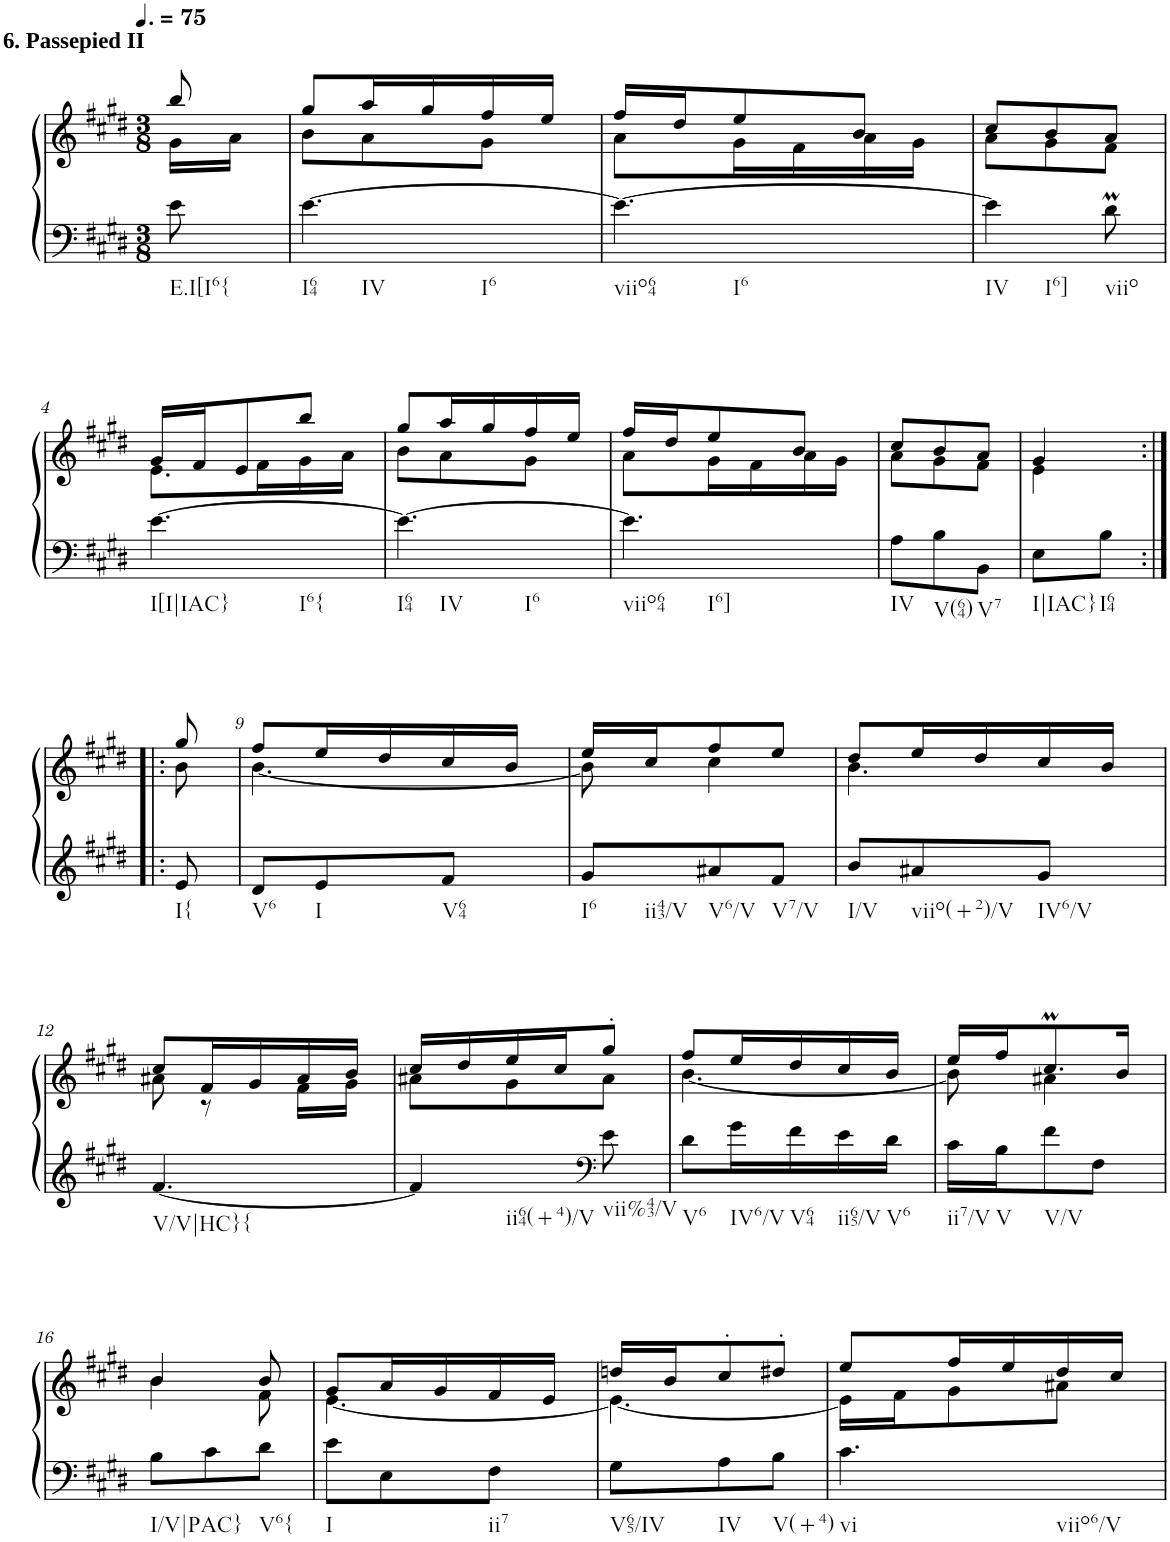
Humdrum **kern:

**kern	**kern
*part1	*part1
*staff2	*staff1
*I"unbenannt9	*
*clefF4	*clefG2
*k[f#c#g#d#]	*k[f#c#g#d#]
*M3/8	*M3/8
*MM113	*MM113
=	=
*	*^
!	!LO:TX:a:B:t=6. Passepied II	!
!LO:TX:b:t=E.I[I6{	!	!
8e\	8bb/	16g#\LL
.	.	16a\JJ
=1	=1	=1
!LO:TX:b:t=I64	!	!
!LO:TX:b:t=IV	!	!
!LO:TX:b:t=I6	!	!
[4.e\	8gg#/L	8b\L
.	16aa/L	8a\
.	16gg#/	.
.	16ff#/	8g#\J
.	16ee/JJ	.
=2	=2	=2
!LO:TX:b:t=viio64	!	!
!LO:TX:b:t=I6	!	!
4.e\_	16ff#/LL	8a\L
.	16dd#/J	.
.	8ee/	16g#\L
.	.	16f#\
.	8b/J	16a\
.	.	16g#\JJ
=3	=3	=3
!LO:TX:b:t=IV	!	!
!LO:TX:b:t=I6]	!	!
4e\]	8cc#/L	8a\L
.	8b/	8g#\
!LO:TX:b:t=viio	!	!
8d#m\	8a/J	8f#\J
!!LO:LB:g=z	!!
=4	=4	=4
!LO:TX:b:t=I[I|IAC}	!	!
!LO:TX:b:t=I6{	!	!
[4.e\	16g#/LL	8.e\L
.	16f#/J	.
.	8e/	.
.	.	16f#\L
.	8bb/J	16g#\
.	.	16a\JJ
=5	=5	=5
!LO:TX:b:t=I64	!	!
!LO:TX:b:t=IV	!	!
!LO:TX:b:t=I6	!	!
4.e\_	8gg#/L	8b\L
.	16aa/L	8a\
.	16gg#/	.
.	16ff#/	8g#\J
.	16ee/JJ	.
=6	=6	=6
!LO:TX:b:t=viio64	!	!
!LO:TX:b:t=I6]	!	!
4.e\]	16ff#/LL	8a\L
.	16dd#/J	.
.	8ee/	16g#\L
.	.	16f#\
.	8b/J	16a\
.	.	16g#\JJ
=7	=7	=7
!LO:TX:b:t=IV	!	!
8A\L	8cc#/L	8a\L
!LO:TX:b:t=V(64)	!	!
8B\	8b/	8g#\
!LO:TX:b:t=V7	!	!
8BB\J	8a/J	8f#\J
=8	=8	=8
!LO:TX:b:t=I|IAC}	!	!
8E\L	4g#/	4e\
!LO:TX:b:t=I64	!	!
8B\J	.	.
!!LO:LB:g=z	!!
=8X1:|!|:	=8X1:|!|:	=8X1:|!|:
!LO:TX:b:t=I{	!	!
8e/	8gg#/	8b\
=9	=9	=9
!LO:TX:b:t=V6	!	!
8d#/L	8ff#/L	[4.b\
!LO:TX:b:t=I	!	!
8e/	16ee/L	.
.	16dd#/	.
!LO:TX:b:t=V64	!	!
8f#/J	16cc#/	.
.	16b/JJ	.
=10	=10	=10
!LO:TX:b:t=I6	!	!
!LO:TX:b:t=ii43/V	!	!
8g#/L	16ee/LL	8b\]
.	16cc#/J	.
!LO:TX:b:t=V6/V	!	!
8a#X/	8ff#/	4cc#\
!LO:TX:b:t=V7/V	!	!
8f#/J	8ee/J	.
=11	=11	=11
!LO:TX:b:t=I/V	!	!
8b/L	8dd#/L	4.b\
!LO:TX:b:t=viio(+2)/V	!	!
8a#X/	16ee/L	.
.	16dd#/	.
!LO:TX:b:t=IV6/V	!	!
8g#/J	16cc#/	.
.	16b/JJ	.
!!LO:LB:g=z	!!
=12	=12	=12
!LO:TX:b:t=V/V|HC}{	!	!
[4.f#/	8cc#/L	8a#X\
.	16f#/L	8r
.	16g#/	.
.	16a#/	16f#\LL
.	16b/JJ	16g#\JJ
=13	=13	=13
!LO:TX:b:t=ii64(+4)/V	!	!
4f#/]	16cc#/LL	8a#X\L
.	16dd#/	.
.	16ee/	8g#\
.	16cc#/J	.
*clefF4	*	*
!LO:TX:b:t=vii%43/V	!	!
8e\	8gg#'/J	8a#\J
=14	=14	=14
!LO:TX:b:t=V6	!	!
8d#\L	8ff#/L	[4.b\
!LO:TX:b:t=IV6/V	!	!
16g#\L	16ee/L	.
!LO:TX:b:t=V64	!	!
16f#\	16dd#/	.
!LO:TX:b:t=ii65/V	!	!
16e\	16cc#/	.
!LO:TX:b:t=V6	!	!
16d#\JJ	16b/JJ	.
=15	=15	=15
!LO:TX:b:t=ii7/V	!	!
16c#\LL	16ee/LL	8b\]
!LO:TX:b:t=V	!	!
16B\J	16ff#/J	.
!LO:TX:b:t=V/V	!	!
8f#\	8.cc#M/	4a#X\
8F#\J	.	.
.	16b/Jk	.
!!LO:LB:g=z	!!
=16	=16	=16
!LO:TX:b:t=I/V|PAC}	!	!
8B\L	4b/	4b\
8c#\	.	.
!LO:TX:b:t=V6{	!	!
8d#\J	8b/	8f#\
=17	=17	=17
!LO:TX:b:t=I	!	!
8e\L	8g#/L	[4.e\
8E\	16a/L	.
.	16g#/	.
!LO:TX:b:t=ii7	!	!
8F#\J	16f#/	.
.	16e/JJ	.
=18	=18	=18
!LO:TX:b:t=V65/IV	!	!
8G#\L	16ddn/LL	4.e\_
.	16b/J	.
!LO:TX:b:t=IV	!	!
8A\	8cc#'/	.
!LO:TX:b:t=V(+4)	!	!
8B\J	8dd#X'/J	.
=19	=19	=19
!LO:TX:b:t=vi	!	!
!LO:TX:b:t=viio6/V	!	!
4.c#\	8ee/L	16e\LL]
.	.	16f#\J
.	16ff#/L	8g#\
.	16ee/	.
.	16dd#/	8a#X\J
.	16cc#/JJ	.
*	*v	*v
=	=
*-	*-
